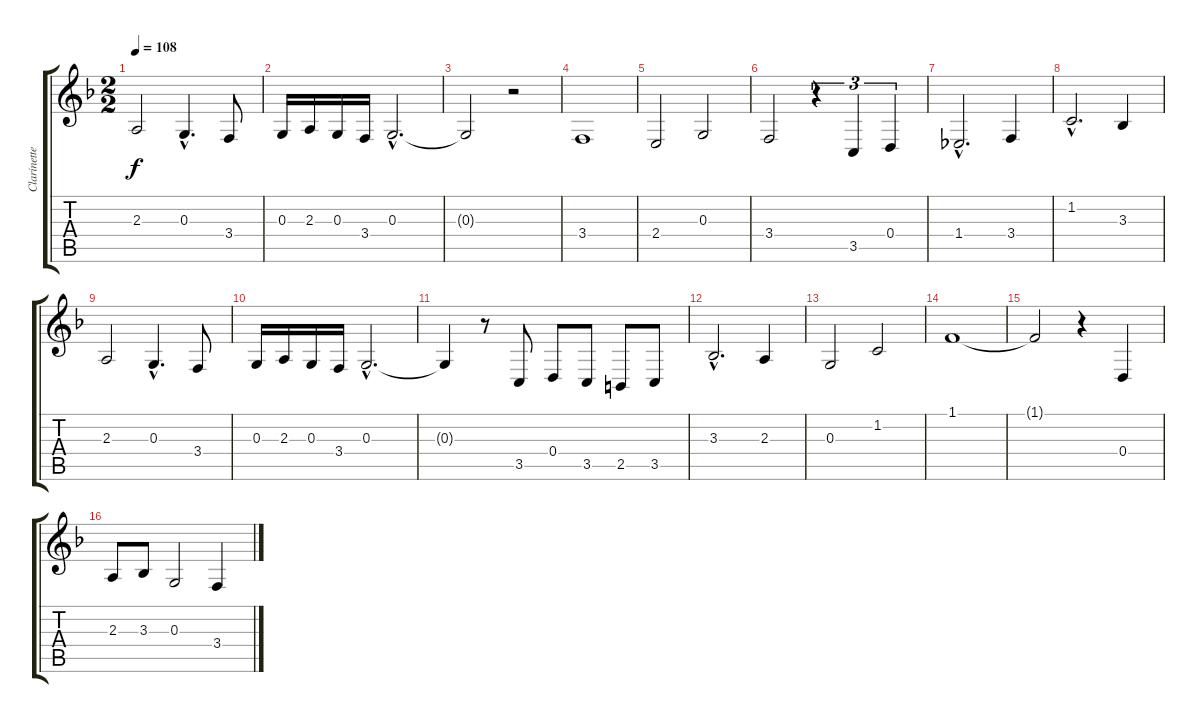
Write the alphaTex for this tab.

\track ("Clarinette" "Clarinette") {instrument clarinet}
\staff {score tabs}
\tuning (E4 B3 G3 D3 A2 E2) {hide}
\ts (2 2)
\tempo 108
\clef g2
\ks f
2.3.2{dy f} 0.3{hac}.4{d} 3.4.8 |
0.3.16 2.3.16 0.3.16 3.4.16 0.3{hac}.2{d} |
0.3{t}.2 r.2 |
3.4.1 |
2.4.2 0.3.2 |
3.4.2 r.4{tu (3 2)} 3.5.4{tu (3 2)} 0.4.4{tu (3 2)} |
1.4{hac}.2{d} 3.4.4 |
1.2{hac}.2{d} 3.3.4 |
2.3.2 0.3{hac}.4{d} 3.4.8 |
0.3.16 2.3.16 0.3.16 3.4.16 0.3{hac}.2{d} |
0.3{t}.4 r.8 3.5.8 0.4.8 3.5.8 2.5.8 3.5.8 |
3.3{hac}.2{d} 2.3.4 |
0.3.2 1.2.2 |
1.1.1 |
1.1{t}.2 r.4 0.4.4 |
2.3.8 3.3.8 0.3.2 3.4.4
